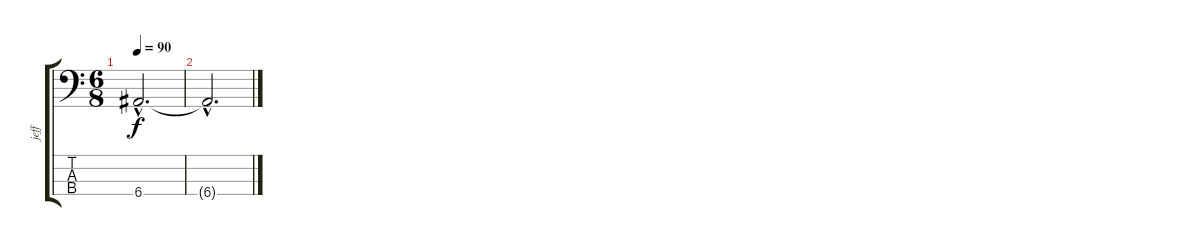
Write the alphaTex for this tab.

\track ("jeff" "jeff") {instrument fretlessbass}
\staff {score tabs}
\tuning (G2 D2 A1 E1) {hide}
\ts (6 8)
\tempo 90
\clef f4
\ks c
6.4{hac t}.2{d dy f} |
6.4{hac t}.2{d}
